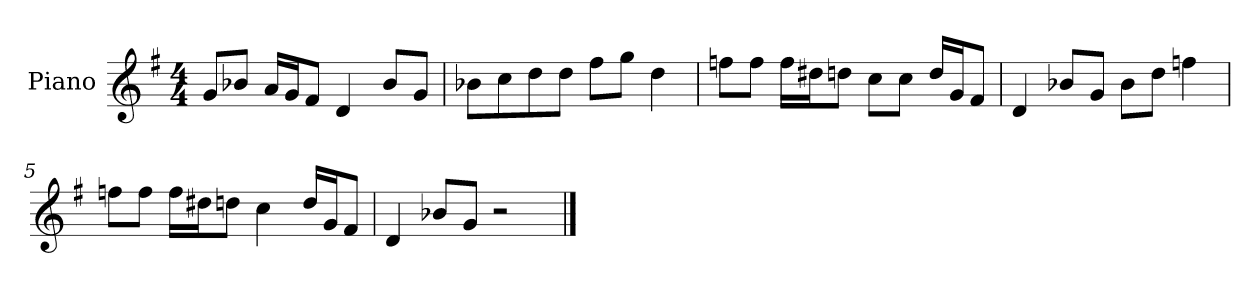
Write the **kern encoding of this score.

**kern
*part1
*staff1
*I"Piano
*I'P-no
*clefG2
*k[f#]
*M4/4
*MM90
=1
8g/L
8b-X/J
16a/LL
16g/J
8f#/J
4d/
8b-/L
8g/J
=2
8b-X\L
8cc\
8dd\
8dd\J
8ff#\L
8gg\J
4dd\
=3
8ffn\L
8ff\J
16ff\LL
16dd#X\J
8ddn\J
8cc\L
8cc\J
16dd/LL
16g/J
8f#/J
=4
4d/
8b-X/L
8g/J
8b-\L
8dd\J
4ffn\
!!LO:LB:g=z
=5
8ffn\L
8ff\J
16ff\LL
16dd#X\J
8ddn\J
4cc\
16dd/LL
16g/J
8f#/J
=6
4d/
8b-X/L
8g/J
2r
==
*-
